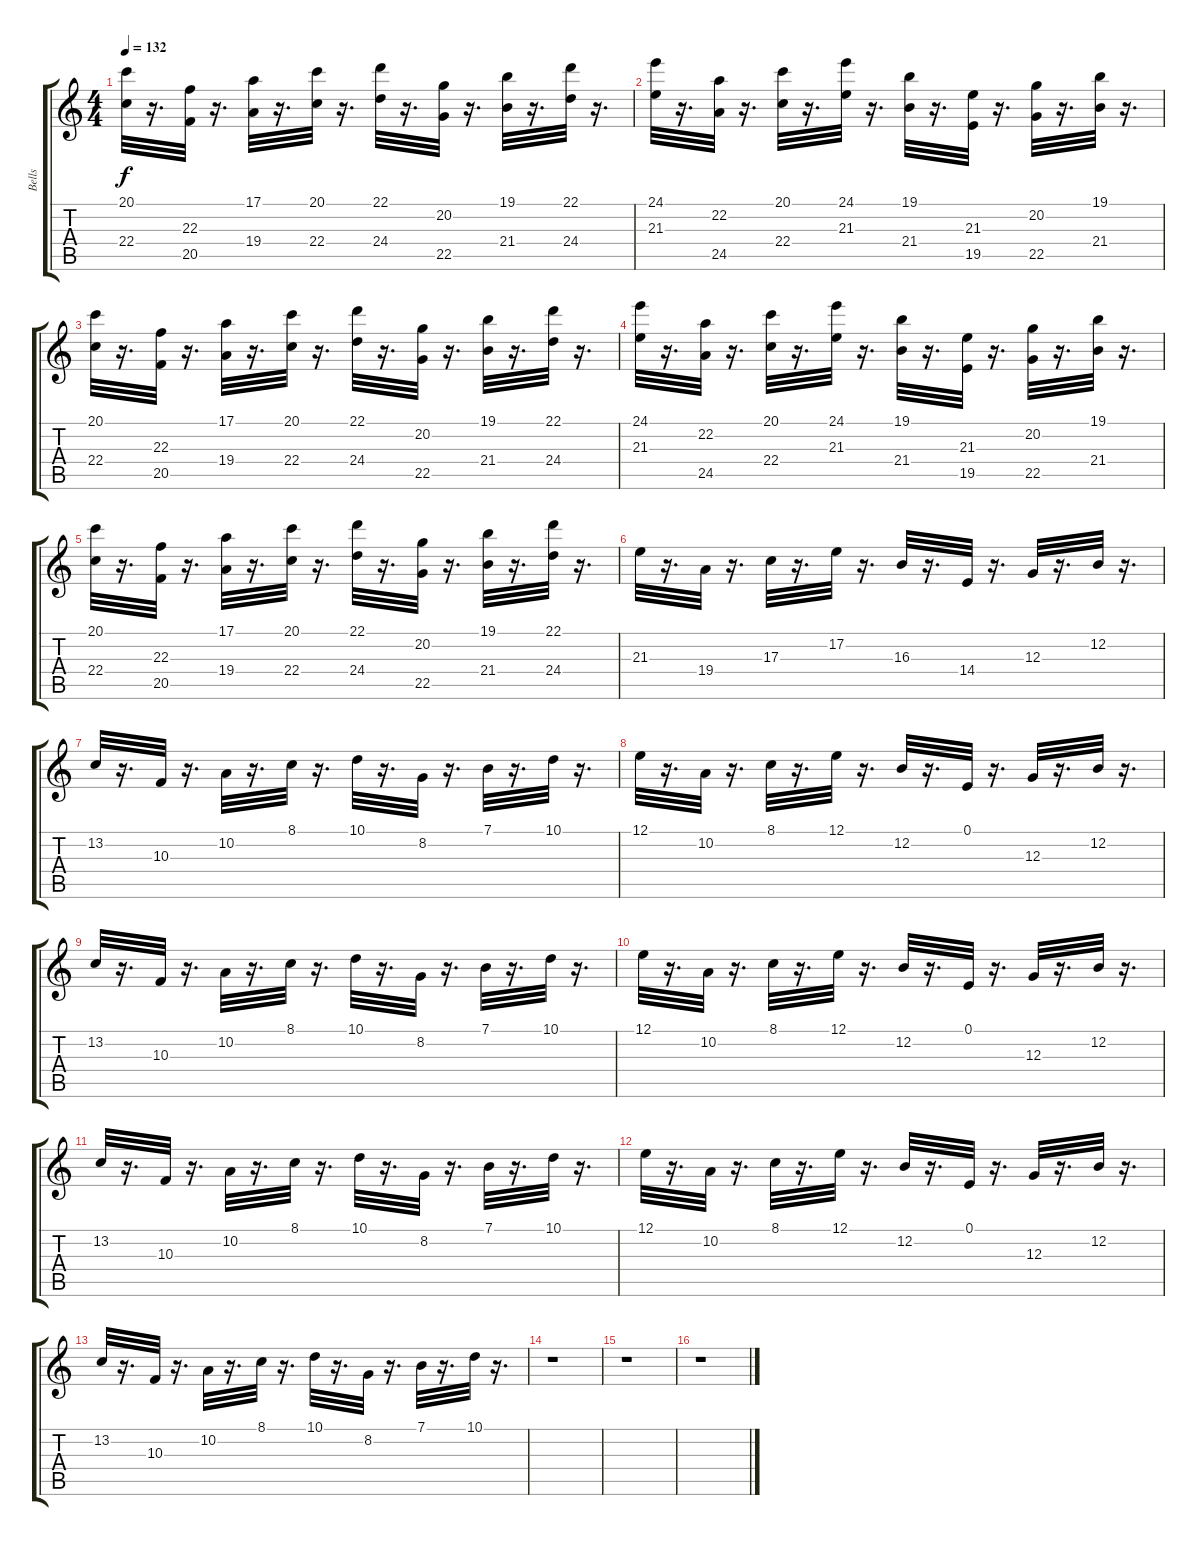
\track ("Bells" "Bells") {instrument vibraphone}
\staff {score tabs}
\tuning (E4 B3 G3 D3 A2 E2) {hide}
\ts (4 4)
\tempo 132
\clef g2
\ks c
(20.1 22.4).32{dy f} r.16{d} (22.3 20.5).32 r.16{d} (17.1 19.4).32 r.16{d} (20.1 22.4).32 r.16{d} (22.1 24.4).32 r.16{d} (20.2 22.5).32 r.16{d} (19.1 21.4).32 r.16{d} (22.1 24.4).32 r.16{d} |
(24.1 21.3).32 r.16{d} (22.2 24.5).32 r.16{d} (20.1 22.4).32 r.16{d} (24.1 21.3).32 r.16{d} (19.1 21.4).32 r.16{d} (21.3 19.5).32 r.16{d} (20.2 22.5).32 r.16{d} (19.1 21.4).32 r.16{d} |
(20.1 22.4).32 r.16{d} (22.3 20.5).32 r.16{d} (17.1 19.4).32 r.16{d} (20.1 22.4).32 r.16{d} (22.1 24.4).32 r.16{d} (20.2 22.5).32 r.16{d} (19.1 21.4).32 r.16{d} (22.1 24.4).32 r.16{d} |
(24.1 21.3).32 r.16{d} (22.2 24.5).32 r.16{d} (20.1 22.4).32 r.16{d} (24.1 21.3).32 r.16{d} (19.1 21.4).32 r.16{d} (21.3 19.5).32 r.16{d} (20.2 22.5).32 r.16{d} (19.1 21.4).32 r.16{d} |
(20.1 22.4).32 r.16{d} (22.3 20.5).32 r.16{d} (17.1 19.4).32 r.16{d} (20.1 22.4).32 r.16{d} (22.1 24.4).32 r.16{d} (20.2 22.5).32 r.16{d} (19.1 21.4).32 r.16{d} (22.1 24.4).32 r.16{d} |
21.3.32 r.16{d} 19.4.32 r.16{d} 17.3.32 r.16{d} 17.2.32 r.16{d} 16.3.32 r.16{d} 14.4.32 r.16{d} 12.3.32 r.16{d} 12.2.32 r.16{d} |
13.2.32 r.16{d} 10.3.32 r.16{d} 10.2.32 r.16{d} 8.1.32 r.16{d} 10.1.32 r.16{d} 8.2.32 r.16{d} 7.1.32 r.16{d} 10.1.32 r.16{d} |
12.1.32 r.16{d} 10.2.32 r.16{d} 8.1.32 r.16{d} 12.1.32 r.16{d} 12.2.32 r.16{d} 0.1.32 r.16{d} 12.3.32 r.16{d} 12.2.32 r.16{d} |
13.2.32 r.16{d} 10.3.32 r.16{d} 10.2.32 r.16{d} 8.1.32 r.16{d} 10.1.32 r.16{d} 8.2.32 r.16{d} 7.1.32 r.16{d} 10.1.32 r.16{d} |
12.1.32 r.16{d} 10.2.32 r.16{d} 8.1.32 r.16{d} 12.1.32 r.16{d} 12.2.32 r.16{d} 0.1.32 r.16{d} 12.3.32 r.16{d} 12.2.32 r.16{d} |
13.2.32 r.16{d} 10.3.32 r.16{d} 10.2.32 r.16{d} 8.1.32 r.16{d} 10.1.32 r.16{d} 8.2.32 r.16{d} 7.1.32 r.16{d} 10.1.32 r.16{d} |
12.1.32 r.16{d} 10.2.32 r.16{d} 8.1.32 r.16{d} 12.1.32 r.16{d} 12.2.32 r.16{d} 0.1.32 r.16{d} 12.3.32 r.16{d} 12.2.32 r.16{d} |
13.2.32 r.16{d} 10.3.32 r.16{d} 10.2.32 r.16{d} 8.1.32 r.16{d} 10.1.32 r.16{d} 8.2.32 r.16{d} 7.1.32 r.16{d} 10.1.32 r.16{d} |
r.1 |
r.1 |
r.1
